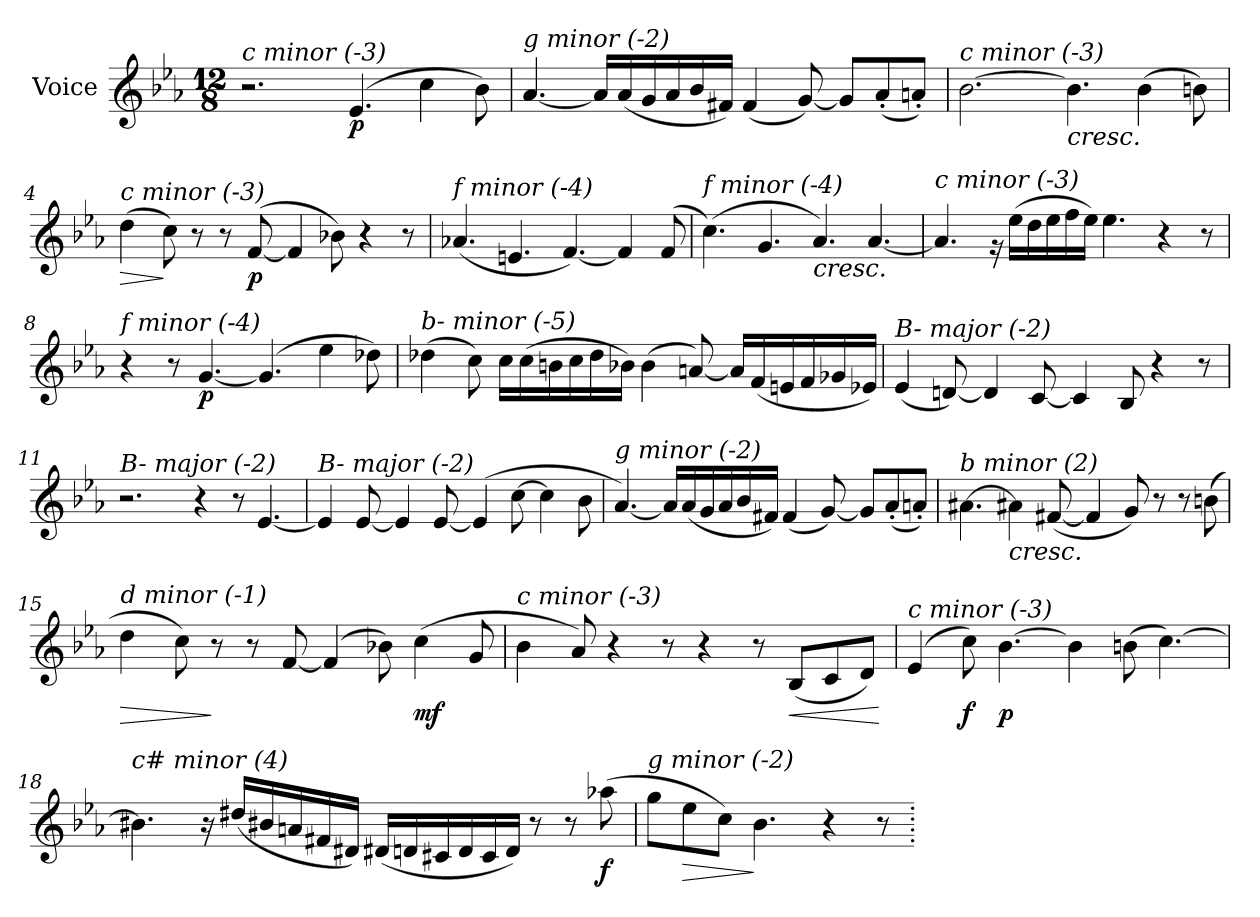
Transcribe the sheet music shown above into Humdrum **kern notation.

**kern	**dynam
*part1	*part1
*staff1	*staff1
*I"Voice	*
*I'V	*
*clefG2	*
*k[b-e-a-]	*
*M12/8	*
*MM58	*
=1	=1
!LO:TX:i:t=c minor (-3)	!
2.r	.
!	!LO:DY:b
(>4.e-/	p
4cc\	.
8b-\)	.
=2	=2
!LO:TX:i:t=g minor (-2)	!
[4.a-/	.
16a-/LL]	.
(<16a-/	.
16g/	.
16a-/	.
16b-/	.
16f#X/JJ)	.
(<4f#/	.
[8g/)	.
8g/L]	.
(<8a-'/	.
8an'/J)	.
=3	=3
!LO:TX:i:t=c minor (-3)	!
[2.b-\	.
!LO:TX:b:i:t=cresc.	!
4.b-\]	.
(>4b-\	.
8bn\)	.
=4	=4
!LO:TX:i:t=c minor (-3)	!
!	!LO:HP:b
(>4dd\	>
8cc\)	]
8r	.
8r	.
!	!LO:DY:b
(>[8f/	p
4f/]	.
8b-X\)	.
4r	.
8r	.
!!LO:LB:g=z
=5	=5
!LO:TX:i:t=f minor (-4)	!
(<4.a-X/	.
4.en/	.
[4.f/)	.
4f/]	.
(>8f/	.
=6	=6
!LO:TX:i:t=f minor (-4)	!
(>4.cc\)	.
4.g/	.
!LO:TX:b:i:t=cresc.	!
4.a-/)	.
[4.a-/	.
=7	=7
!LO:TX:i:t=c minor (-3)	!
4.a-/]	.
16rg	.
(>16ee-\LL	.
16dd\	.
16ee-\	.
16ff\	.
16ee-\JJ)	.
4.ee-\	.
4r	.
8r	.
=8	=8
!LO:TX:i:t=f minor (-4)	!
4r	.
8r	.
!	!LO:DY:b
[4.g/	p
(>4.g/]	.
4ee-\	.
8dd-X\)	.
!!LO:LB:g=z
=9	=9
!LO:TX:i:t=b- minor (-5)	!
(>4dd-X\	.
8cc\)	.
16cc\LL	.
(>16cc\	.
16bn\	.
16cc\	.
16dd-\	.
16b-X\JJ)	.
(>4b-\	.
[8an/)	.
16a/LL]	.
(<16f/	.
16en/	.
16f/	.
16g-X/	.
16e-X/JJ)	.
=10	=10
!LO:TX:i:t=B- major (-2)	!
(<4e-/	.
[8dn/)	.
4d/]	.
[8c/	.
4c/]	.
8B-/	.
4r	.
8r	.
!!LO:LB:g=z
=11	=11
!LO:TX:i:t=B- major (-2)	!
2.r	.
4r	.
8r	.
[4.e-/	.
=12	=12
!LO:TX:i:t=B- major (-2)	!
4e-/]	.
[8e-/	.
4e-/]	.
[8e-/	.
(>4e-/]	.
[8cc\	.
4cc\]	.
8b-\	.
=13	=13
!LO:TX:i:t=g minor (-2)	!
[4.a-/)	.
16a-/LL]	.
(<16a-/	.
16g/	.
16a-/	.
16b-/	.
16f#X/JJ)	.
(<4f#/	.
[8g/)	.
8g/L]	.
(<8a-'/	.
8an'/J)	.
!!LO:LB:g=z
=14	=14
!LO:TX:i:t=b minor (2)	!
[4.a#Xi\	.
!LO:TX:b:i:t=cresc.	!
4a#Xi\]	.
(<[8f#X/	.
4f#/]	.
8g/)	.
8r	.
8r	.
(>8bn\	.
=15	=15
!LO:TX:i:t=d minor (-1)	!
!	!LO:HP:b
4dd\	>
8cc\)	.
8r	]
8r	.
[8f/	.
(>4f/]	.
8b-X\)	.
!	!LO:DY:b
(>4cc\	mf
8g/	.
!!LO:LB:g=z
=16	=16
!LO:TX:i:t=c minor (-3)	!
4b-\	.
8a-/)	.
4r	.
8r	.
4r	.
8r	.
!	!LO:HP:b
(<8B-/L	<
8c/	.
8d/J)	.
.	[
=17	=17
!LO:TX:i:t=c minor (-3)	!
(>4e-/	.
!	!LO:DY:b
8cc\)	f
!	!LO:DY:b
[4.b-\	p
4b-\]	.
(>8bn\	.
[4.cc\)	.
=18	=18
!LO:TX:i:t=c# minor (4)	!
4.b#Xi\]	.
16r	.
(<16dd#Xi/LL	.
16b#Xi/	.
16an/	.
16f#Xi/	.
16d#Xi/JJ)	.
(<16d#Xi/LL	.
16d/	.
16c#X/	.
16d/	.
16c#/	.
16d/JJ)	.
8r	.
8r	.
!	!LO:DY:b
(>8aa-X\	f
!!LO:LB:g=z
=19	=19
!LO:TX:i:t=g minor (-2)	!
8gg\L	.
!	!LO:HP:b
8ee-\	>
8cc\J)	.
4.b-\	]
4r	.
8r	.
=.	=.
*-	*-
